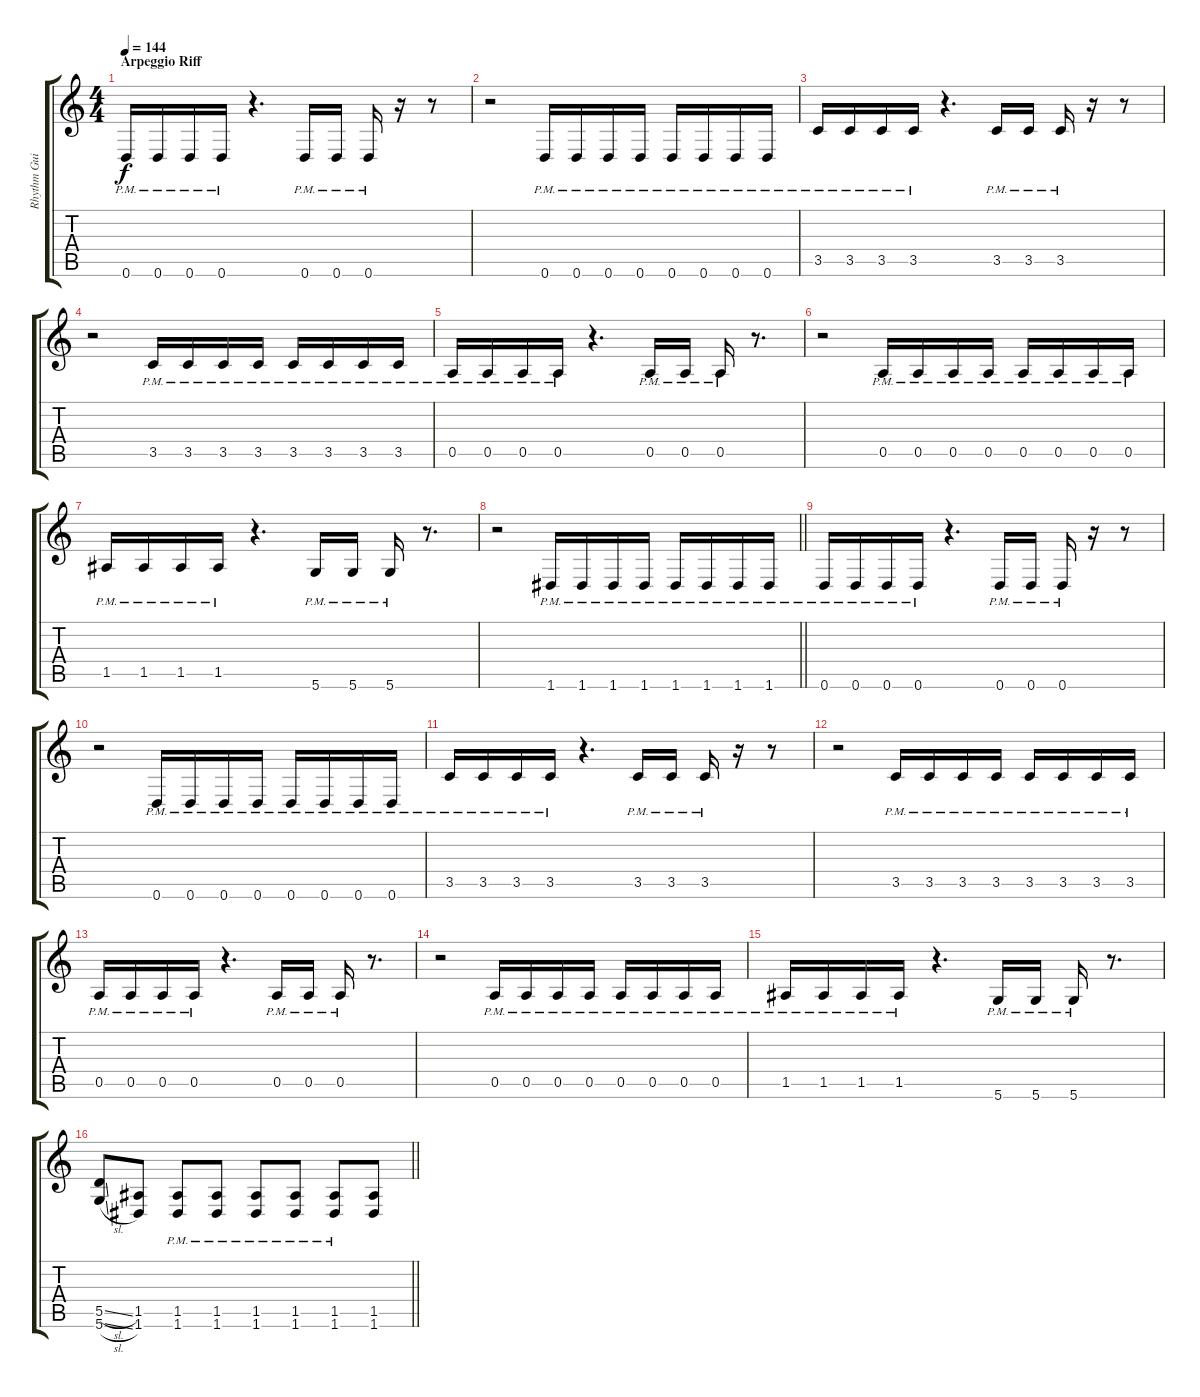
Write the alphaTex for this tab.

\track ("Rhythm Guitar R" "Rhythm Gui") {instrument distortionguitar}
\staff {score tabs}
\tuning (E4 B3 G3 D3 A2 D2) {hide}
\ts (4 4)
\section ("" "Arpeggio Riff")
\tempo 144
\clef g2
\ks c
0.6{pm}.16{dy f} 0.6{pm}.16 0.6{pm}.16 0.6{pm}.16 r.4{d} 0.6{pm}.16 0.6{pm}.16 0.6{pm}.16 r.16 r.8 |
r.2 0.6{pm}.16 0.6{pm}.16 0.6{pm}.16 0.6{pm}.16 0.6{pm}.16 0.6{pm}.16 0.6{pm}.16 0.6{pm}.16 |
3.5{pm}.16 3.5{pm}.16 3.5{pm}.16 3.5{pm}.16 r.4{d} 3.5{pm}.16 3.5{pm}.16 3.5{pm}.16 r.16 r.8 |
r.2 3.5{pm}.16 3.5{pm}.16 3.5{pm}.16 3.5{pm}.16 3.5{pm}.16 3.5{pm}.16 3.5{pm}.16 3.5{pm}.16 |
0.5{pm}.16 0.5{pm}.16 0.5{pm}.16 0.5{pm}.16 r.4{d} 0.5{pm}.16 0.5{pm}.16 0.5{pm}.16 r.8{d} |
r.2 0.5{pm}.16 0.5{pm}.16 0.5{pm}.16 0.5{pm}.16 0.5{pm}.16 0.5{pm}.16 0.5{pm}.16 0.5{pm}.16 |
1.5{pm}.16 1.5{pm}.16 1.5{pm}.16 1.5{pm}.16 r.4{d} 5.6{pm}.16 5.6{pm}.16 5.6{pm}.16 r.8{d} |
\barLineRight lightlight
r.2 1.6{pm}.16 1.6{pm}.16 1.6{pm}.16 1.6{pm}.16 1.6{pm}.16 1.6{pm}.16 1.6{pm}.16 1.6{pm}.16 |
\section ("" "")
0.6{pm}.16 0.6{pm}.16 0.6{pm}.16 0.6{pm}.16 r.4{d} 0.6{pm}.16 0.6{pm}.16 0.6{pm}.16 r.16 r.8 |
r.2 0.6{pm}.16 0.6{pm}.16 0.6{pm}.16 0.6{pm}.16 0.6{pm}.16 0.6{pm}.16 0.6{pm}.16 0.6{pm}.16 |
3.5{pm}.16 3.5{pm}.16 3.5{pm}.16 3.5{pm}.16 r.4{d} 3.5{pm}.16 3.5{pm}.16 3.5{pm}.16 r.16 r.8 |
r.2 3.5{pm}.16 3.5{pm}.16 3.5{pm}.16 3.5{pm}.16 3.5{pm}.16 3.5{pm}.16 3.5{pm}.16 3.5{pm}.16 |
0.5{pm}.16 0.5{pm}.16 0.5{pm}.16 0.5{pm}.16 r.4{d} 0.5{pm}.16 0.5{pm}.16 0.5{pm}.16 r.8{d} |
r.2 0.5{pm}.16 0.5{pm}.16 0.5{pm}.16 0.5{pm}.16 0.5{pm}.16 0.5{pm}.16 0.5{pm}.16 0.5{pm}.16 |
1.5{pm}.16 1.5{pm}.16 1.5{pm}.16 1.5{pm}.16 r.4{d} 5.6{pm}.16 5.6{pm}.16 5.6{pm}.16 r.8{d} |
\barLineRight lightlight
(5.5{sl} 5.6{sl}).8 (1.5 1.6).8 (1.5{pm} 1.6{pm}).8 (1.5{pm} 1.6{pm}).8 (1.5{pm} 1.6{pm}).8 (1.5{pm} 1.6{pm}).8 (1.5{pm} 1.6{pm}).8 (1.5 1.6).8
